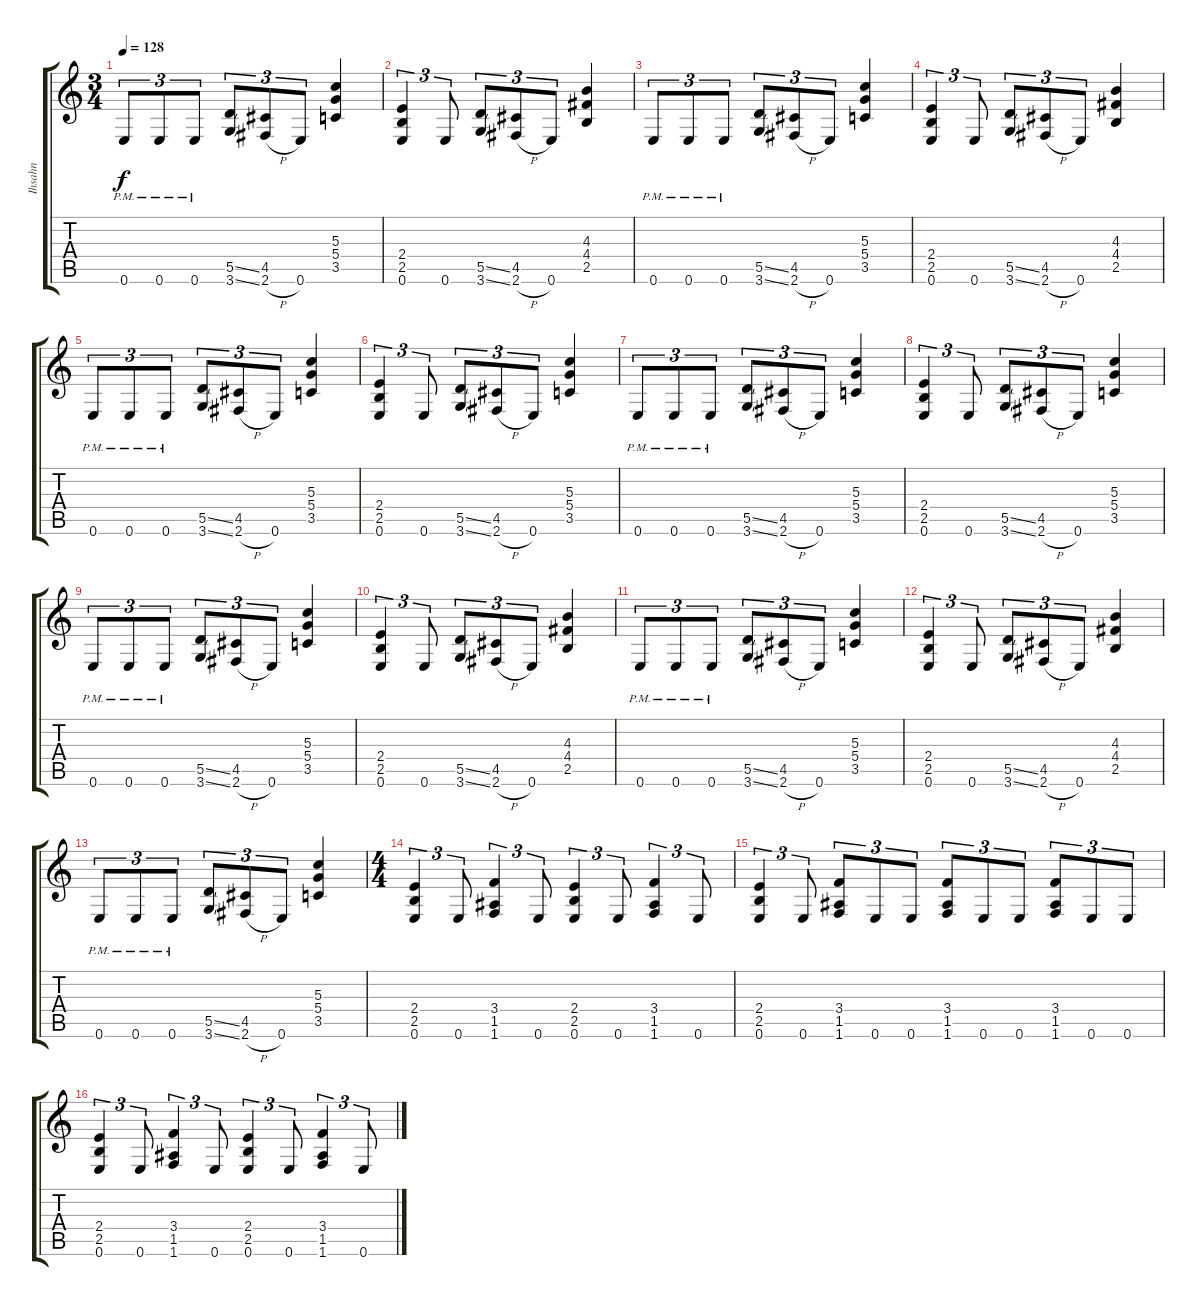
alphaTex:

\track ("Ihsahn" "Ihsahn") {instrument distortionguitar}
\staff {score tabs}
\tuning (E4 B3 G3 D3 A2 E2) {hide}
\ts (3 4)
\tempo 128
\clef g2
\ks c
0.6{pm}.8{tu (3 2) dy f} 0.6{pm}.8{tu (3 2)} 0.6{pm}.8{tu (3 2)} (5.5{ss} 3.6{ss}).8{tu (3 2)} (4.5 2.6{h}).8{tu (3 2)} 0.6.8{tu (3 2)} (5.3 5.4 3.5).4 |
(2.4 2.5 0.6).4{tu (3 2)} 0.6.8{tu (3 2)} (5.5{ss} 3.6{ss}).8{tu (3 2)} (4.5 2.6{h}).8{tu (3 2)} 0.6.8{tu (3 2)} (4.3 4.4 2.5).4 |
0.6{pm}.8{tu (3 2)} 0.6{pm}.8{tu (3 2)} 0.6{pm}.8{tu (3 2)} (5.5{ss} 3.6{ss}).8{tu (3 2)} (4.5 2.6{h}).8{tu (3 2)} 0.6.8{tu (3 2)} (5.3 5.4 3.5).4 |
(2.4 2.5 0.6).4{tu (3 2)} 0.6.8{tu (3 2)} (5.5{ss} 3.6{ss}).8{tu (3 2)} (4.5 2.6{h}).8{tu (3 2)} 0.6.8{tu (3 2)} (4.3 4.4 2.5).4 |
0.6{pm}.8{tu (3 2)} 0.6{pm}.8{tu (3 2)} 0.6{pm}.8{tu (3 2)} (5.5{ss} 3.6{ss}).8{tu (3 2)} (4.5 2.6{h}).8{tu (3 2)} 0.6.8{tu (3 2)} (5.3 5.4 3.5).4 |
(2.4 2.5 0.6).4{tu (3 2)} 0.6.8{tu (3 2)} (5.5{ss} 3.6{ss}).8{tu (3 2)} (4.5 2.6{h}).8{tu (3 2)} 0.6.8{tu (3 2)} (5.3 5.4 3.5).4 |
0.6{pm}.8{tu (3 2)} 0.6{pm}.8{tu (3 2)} 0.6{pm}.8{tu (3 2)} (5.5{ss} 3.6{ss}).8{tu (3 2)} (4.5 2.6{h}).8{tu (3 2)} 0.6.8{tu (3 2)} (5.3 5.4 3.5).4 |
(2.4 2.5 0.6).4{tu (3 2)} 0.6.8{tu (3 2)} (5.5{ss} 3.6{ss}).8{tu (3 2)} (4.5 2.6{h}).8{tu (3 2)} 0.6.8{tu (3 2)} (5.3 5.4 3.5).4 |
0.6{pm}.8{tu (3 2)} 0.6{pm}.8{tu (3 2)} 0.6{pm}.8{tu (3 2)} (5.5{ss} 3.6{ss}).8{tu (3 2)} (4.5 2.6{h}).8{tu (3 2)} 0.6.8{tu (3 2)} (5.3 5.4 3.5).4 |
(2.4 2.5 0.6).4{tu (3 2)} 0.6.8{tu (3 2)} (5.5{ss} 3.6{ss}).8{tu (3 2)} (4.5 2.6{h}).8{tu (3 2)} 0.6.8{tu (3 2)} (4.3 4.4 2.5).4 |
0.6{pm}.8{tu (3 2)} 0.6{pm}.8{tu (3 2)} 0.6{pm}.8{tu (3 2)} (5.5{ss} 3.6{ss}).8{tu (3 2)} (4.5 2.6{h}).8{tu (3 2)} 0.6.8{tu (3 2)} (5.3 5.4 3.5).4 |
(2.4 2.5 0.6).4{tu (3 2)} 0.6.8{tu (3 2)} (5.5{ss} 3.6{ss}).8{tu (3 2)} (4.5 2.6{h}).8{tu (3 2)} 0.6.8{tu (3 2)} (4.3 4.4 2.5).4 |
0.6{pm}.8{tu (3 2)} 0.6{pm}.8{tu (3 2)} 0.6{pm}.8{tu (3 2)} (5.5{ss} 3.6{ss}).8{tu (3 2)} (4.5 2.6{h}).8{tu (3 2)} 0.6.8{tu (3 2)} (5.3 5.4 3.5).4 |
\ts (4 4)
(2.4 2.5 0.6).4{tu (3 2)} 0.6.8{tu (3 2)} (3.4 1.5 1.6).4{tu (3 2)} 0.6.8{tu (3 2)} (2.4 2.5 0.6).4{tu (3 2)} 0.6.8{tu (3 2)} (3.4 1.5 1.6).4{tu (3 2)} 0.6.8{tu (3 2)} |
(2.4 2.5 0.6).4{tu (3 2)} 0.6.8{tu (3 2)} (3.4 1.5 1.6).8{tu (3 2)} 0.6.8{tu (3 2)} 0.6.8{tu (3 2)} (3.4 1.5 1.6).8{tu (3 2)} 0.6.8{tu (3 2)} 0.6.8{tu (3 2)} (3.4 1.5 1.6).8{tu (3 2)} 0.6.8{tu (3 2)} 0.6.8{tu (3 2)} |
(2.4 2.5 0.6).4{tu (3 2)} 0.6.8{tu (3 2)} (3.4 1.5 1.6).4{tu (3 2)} 0.6.8{tu (3 2)} (2.4 2.5 0.6).4{tu (3 2)} 0.6.8{tu (3 2)} (3.4 1.5 1.6).4{tu (3 2)} 0.6.8{tu (3 2)}
